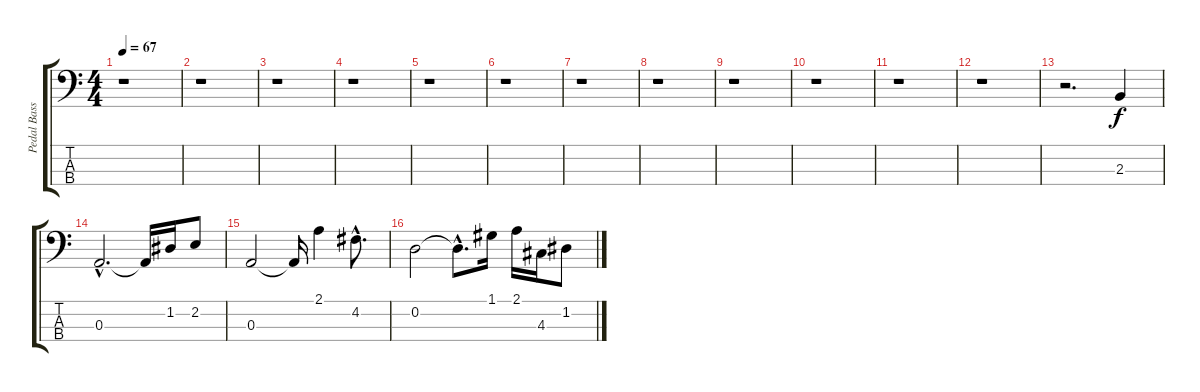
\track ("Pedal Bass" "Pedal Bass") {instrument acousticbass}
\staff {score tabs}
\tuning (G2 D2 A1 E1) {hide}
\ts (4 4)
\tempo 67
\clef f4
\ks c
r.1{dy f instrument acousticbass} |
r.1 |
r.1 |
r.1 |
r.1 |
r.1 |
r.1 |
r.1 |
r.1 |
r.1 |
r.1 |
r.1 |
r.2{d} 2.3.4 |
0.3{hac}.2{d} 0.3{t}.16 1.2.16 2.2.8 |
0.3.2 0.3{t}.16 2.1.4 4.2{hac}.8{d} |
0.2.2 0.2{hac t}.8{d} 1.1.16 2.1.16 4.3.16 1.2.8
